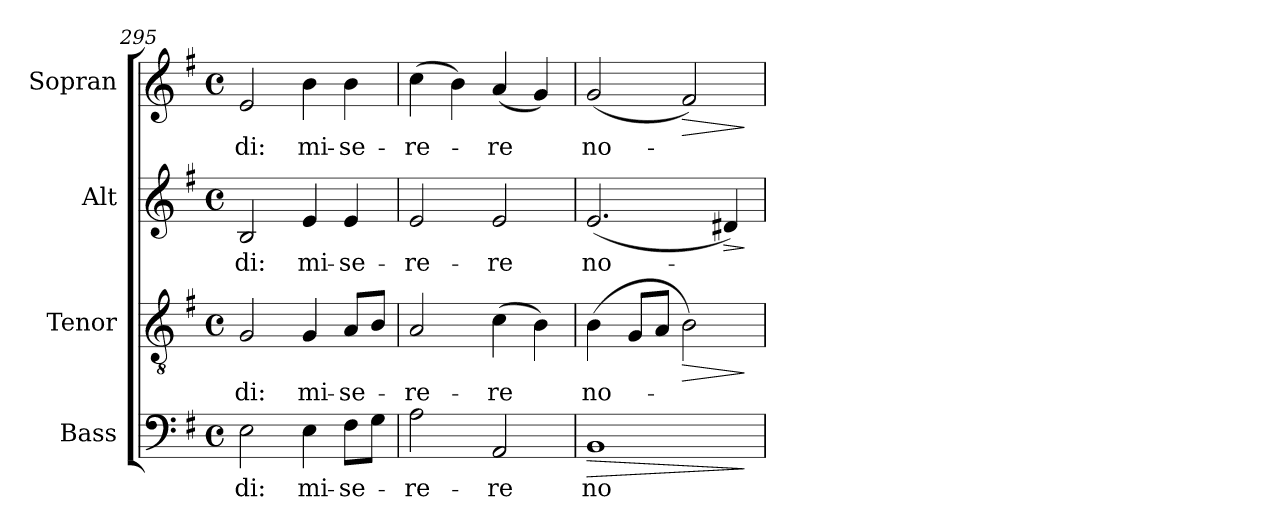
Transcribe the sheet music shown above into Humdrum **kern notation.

**kern	**text	**dynam	**kern	**text	**dynam	**kern	**text	**dynam	**kern	**text	**dynam
*part4	*part4	*part4	*part3	*part3	*part3	*part2	*part2	*part2	*part1	*part1	*part1
*staff4	*staff4	*staff4	*staff3	*staff3	*staff3	*staff2	*staff2	*staff2	*staff1	*staff1	*staff1
*I"Bass	*	*	*I"Tenor	*	*	*I"Alt	*	*	*I"Sopran	*	*
*I'B.	*	*	*I'T.	*	*	*I'A.	*	*	*I'S.	*	*
*clefF4	*	*	*clefGv2	*	*	*clefG2	*	*	*clefG2	*	*
*k[f#]	*	*	*k[f#]	*	*	*k[f#]	*	*	*k[f#]	*	*
*G:	*	*	*G:	*	*	*G:	*	*	*G:	*	*
*M4/4	*	*	*M4/4	*	*	*M4/4	*	*	*M4/4	*	*
*met(c)	*	*	*met(c)	*	*	*met(c)	*	*	*met(c)	*	*
=295	=295	=295	=295	=295	=295	=295	=295	=295	=295	=295	=295
!	!LO:LY:b	!	!	!LO:LY:b	!	!	!LO:LY:b	!	!	!LO:LY:b	!
2E\	-di:	.	2G/	-di:	.	2B/	-di:	.	2e/	-di:	.
!	!LO:LY:b	!	!	!LO:LY:b	!	!	!LO:LY:b	!	!	!LO:LY:b	!
4E\	mi-	.	4G/	mi-	.	4e/	mi-	.	4b\	mi-	.
!	!LO:LY:b	!	!	!LO:LY:b	!	!	!LO:LY:b	!	!	!LO:LY:b	!
8F#\L	-se-	.	8A/L	-se-	.	4e/	-se-	.	4b\	-se-	.
8G\J	.	.	8B/J	.	.	.	.	.	.	.	.
=296	=296	=296	=296	=296	=296	=296	=296	=296	=296	=296	=296
!	!LO:LY:b	!	!	!LO:LY:b	!	!	!LO:LY:b	!	!	!LO:LY:b	!
2A\	-re-	.	2A/	-re-	.	2e/	-re-	.	(>4cc\	-re-	.
.	.	.	.	.	.	.	.	.	4b\)	.	.
!	!LO:LY:b	!	!	!LO:LY:b	!	!	!LO:LY:b	!	!	!LO:LY:b	!
2AA/	-re	.	(>4c\	-re	.	2e/	-re	.	(<4a/	-re	.
.	.	.	4B\)	.	.	.	.	.	4g/)	.	.
=297	=297	=297	=297	=297	=297	=297	=297	=297	=297	=297	=297
!	!LO:LY:b	!LO:HP:b	!	!LO:LY:b	!	!	!LO:LY:b	!	!	!LO:LY:b	!
1BB	no-	>	(>4B\	no-	.	(<2.e/	no-	.	(<2g/	no-	.
.	.	.	8G/L	.	.	.	.	.	.	.	.
.	.	.	8A/J	.	.	.	.	.	.	.	.
!	!	!	!	!	!LO:HP:b	!	!	!	!	!	!LO:HP:b
.	.	.	2B\)	.	>	.	.	.	2f#/)	.	>
!	!	!	!	!	!	!	!	!LO:HP:b	!	!	!
.	.	.	.	.	.	4d#X/)	.	>	.	.	.
.	.	]	.	.	]	.	.	]	.	.	]
=	=	=	=	=	=	=	=	=	=	=	=
*-	*-	*-	*-	*-	*-	*-	*-	*-	*-	*-	*-
